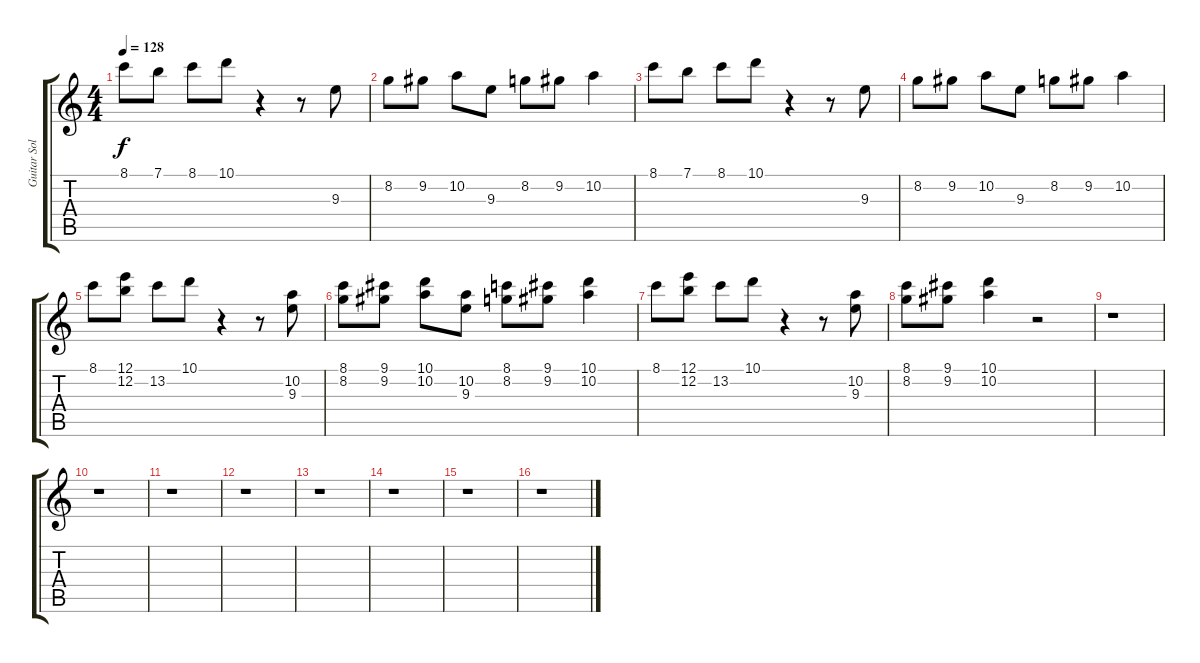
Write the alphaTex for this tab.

\track ("Guitar Solo" "Guitar Sol") {instrument distortionguitar}
\staff {score tabs}
\tuning (E4 B3 G3 D3 A2 E2) {hide}
\ts (4 4)
\tempo 128
\clef g2
\ks c
8.1.8{dy f} 7.1.8 8.1.8 10.1.8 r.4 r.8 9.3.8 |
8.2.8 9.2.8 10.2.8 9.3.8 8.2.8 9.2.8 10.2.4 |
8.1.8 7.1.8 8.1.8 10.1.8 r.4 r.8 9.3.8 |
8.2.8 9.2.8 10.2.8 9.3.8 8.2.8 9.2.8 10.2.4 |
8.1.8 (12.1 12.2).8 13.2.8 10.1.8 r.4 r.8 (10.2 9.3).8 |
(8.1 8.2).8 (9.1 9.2).8 (10.1 10.2).8 (10.2 9.3).8 (8.1 8.2).8 (9.1 9.2).8 (10.1 10.2).4 |
8.1.8 (12.1 12.2).8 13.2.8 10.1.8 r.4 r.8 (10.2 9.3).8 |
(8.1 8.2).8 (9.1 9.2).8 (10.1 10.2).4 r.2 |
r.1 |
r.1 |
r.1 |
r.1 |
r.1 |
r.1 |
r.1 |
r.1
